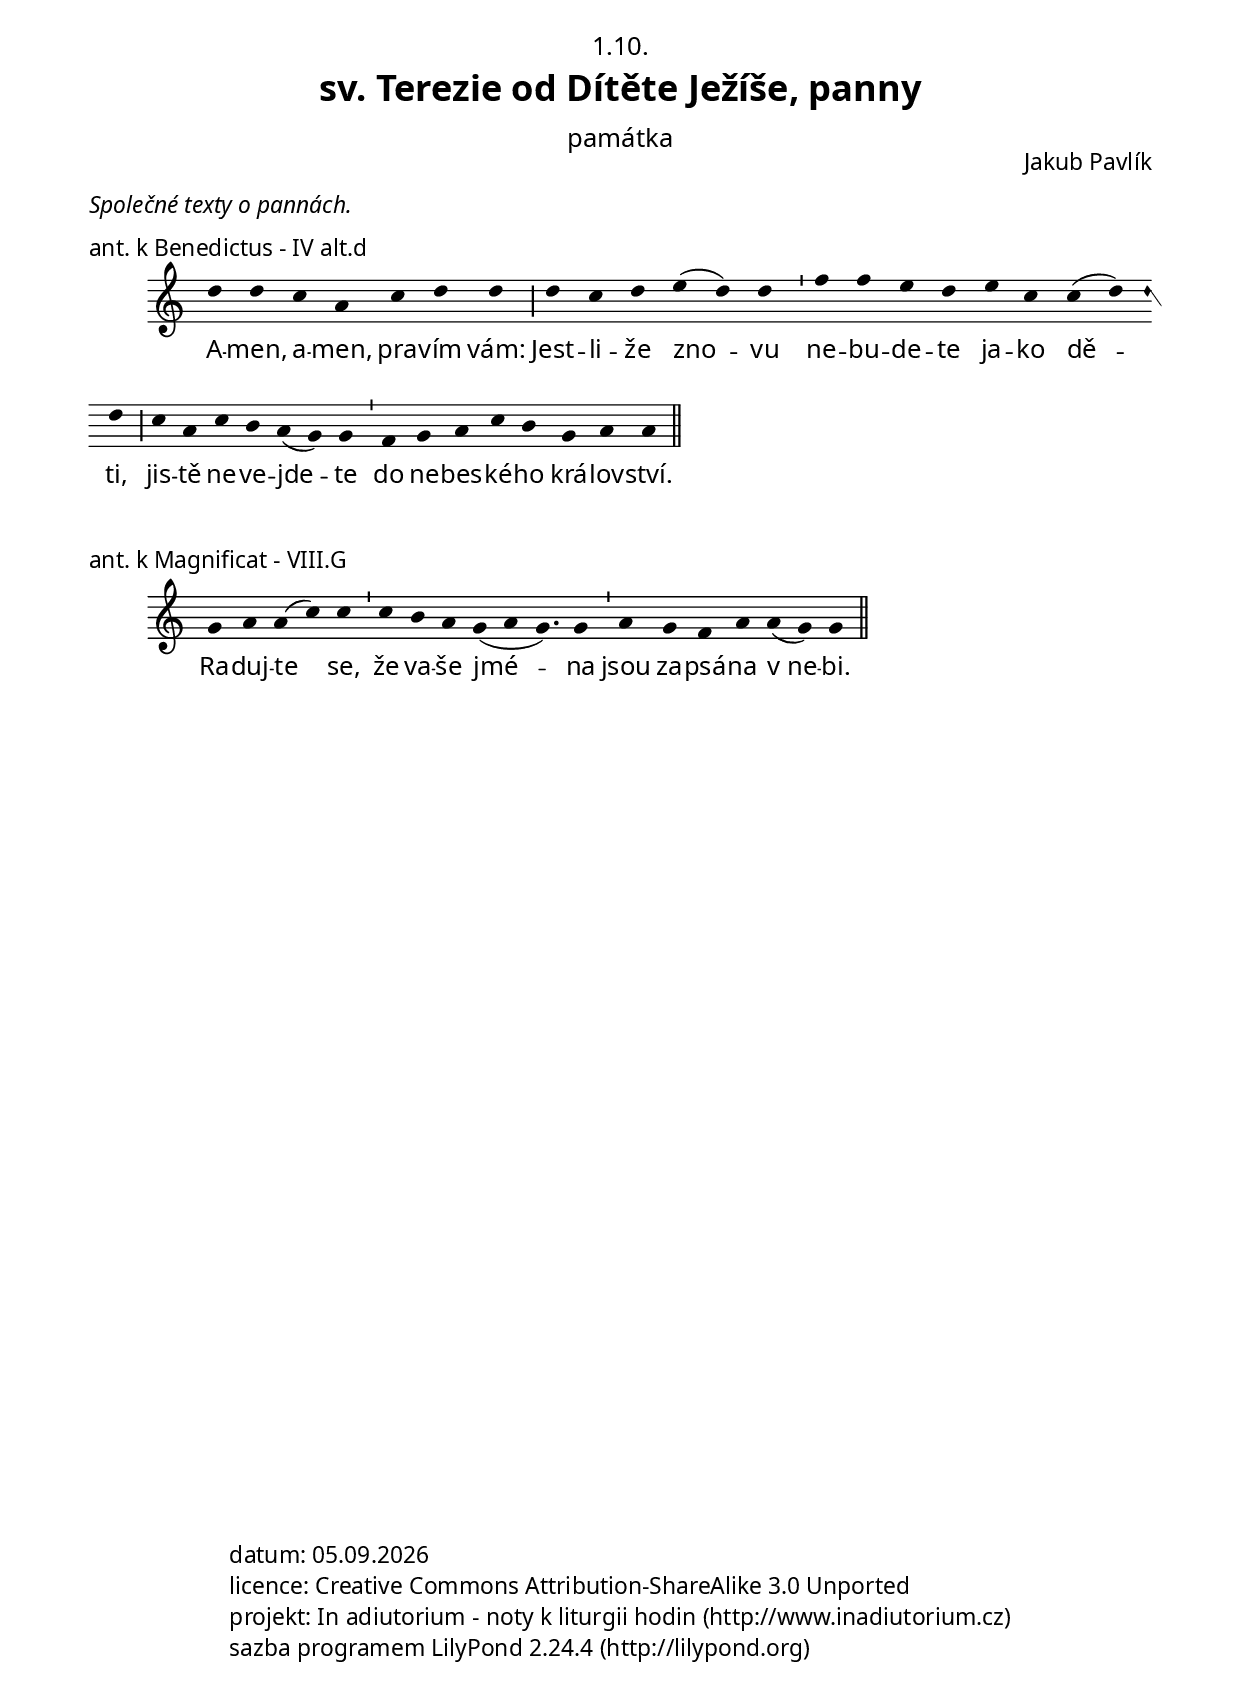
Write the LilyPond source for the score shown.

\version "2.16.0"

\include "../spolecne.ly"
\include "../dilyresponsorii.ly"

\header {
  title = \markup\titleSvatek
            "sv. Terezie od Dítěte Ježíše, panny"
            památka
            1.10.
  composer = "Jakub Pavlík"
}

\markup\communia #'(#:panna)

\score {
  \relative c'' {
    \choralniRezim
    d4 d c a c d d \barMaior
    d c d e( d) d \barMin
    f f e d e c c( d) d \barMaior
    c a c b a( g) g \barMin
    f g a c b g a a \barFinalis
  }
  \addlyrics {
    A -- men, a -- men, pra -- vím vám:
    Jest -- li -- že zno -- vu
    ne -- bu -- de -- te ja -- ko dě -- ti,
    jis -- tě ne -- ve -- jde -- te
    do ne -- bes -- ké -- ho krá -- lov -- ství.
  }
  \header {
    quid = "ant. k Benedictus"
    modus = "IV alt"
    differentia = "d"
    psalmus = ""
    fial = "antifony/tyden3_3utery.ly#ne-ant2?konec=22"
    id = "aben"
    piece = \markup {\sestavTitulekBezZalmu}
  }
}

\score {
  \relative c'' {
    \choralniRezim
    g4 a a( c) c \barMin
    c b a g( a g4.) g4 \barMin
    a g f a a( g) g \barFinalis
  }
  \addlyrics {
    Ra -- duj -- te se,
    že va -- še jmé -- na
    jsou za -- psá -- na v_ne -- bi.
  }
  \header {
    quid = "ant. k Magnificat"
    modus = "VIII"
    differentia = "G"
    psalmus = ""
    fial = "antifony/mezidobi_nedeleC_11_20.ly#ne14c-2ne-amag"
    id = "amag"
    piece = \markup {\sestavTitulekBezZalmu}
  }
}